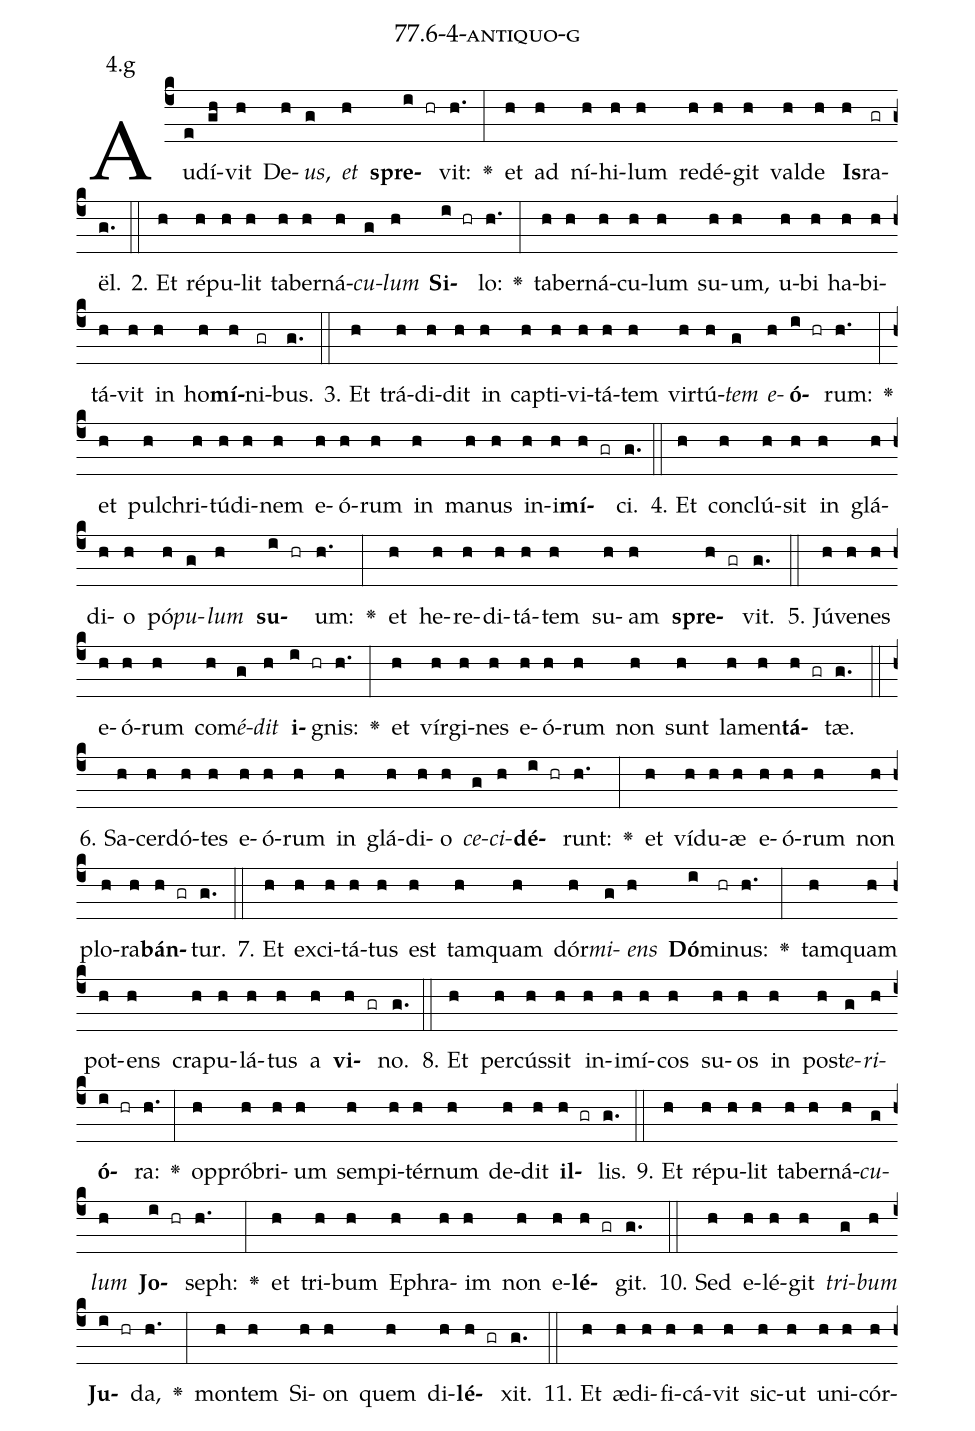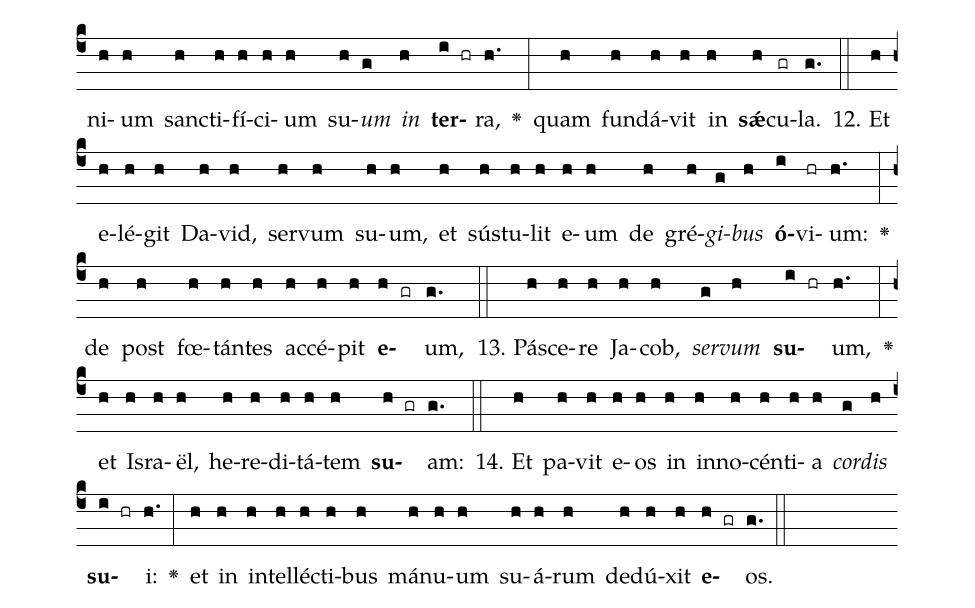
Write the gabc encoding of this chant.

name: 77.6-4-antiquo-g;
annotation: 4.g;
%%
(c4)Au(e)dí(gh)vit(h) De(h)<i>us</i>,(g) <i>et</i>(h) <b>spre</b>(i hr)vit:(h.) <v>\greheightstar</v>(:) et(h) ad(h) ní(h)hi(h)lum(h) red(h)é(h)git(h) val(h)de(h) <b>Is</b>(h)ra(gr)ël.(g.) (::)
2. Et(h) ré(h)pu(h)lit(h) ta(h)ber(h)ná(h)<i>cu</i>(g)<i>lum</i>(h) <b>Si</b>(i hr)lo:(h.) <v>\greheightstar</v>(:) ta(h)ber(h)ná(h)cu(h)lum(h) su(h)um,(h) u(h)bi(h) ha(h)bi(h)tá(h)vit(h) in(h) ho(h)<b>mí</b>(h)ni(gr)bus.(g.) (::)
3. Et(h) trá(h)di(h)dit(h) in(h) cap(h)ti(h)vi(h)tá(h)tem(h) vir(h)tú(h)<i>tem</i>(g) <i>e</i>(h)<b>ó</b>(i hr)rum:(h.) <v>\greheightstar</v>(:) et(h) pul(h)chri(h)tú(h)di(h)nem(h) e(h)ó(h)rum(h) in(h) ma(h)nus(h) in(h)i(h)<b>mí</b>(h gr)ci.(g.) (::)
4. Et(h) con(h)clú(h)sit(h) in(h) glá(h)di(h)o(h) pó(h)<i>pu</i>(g)<i>lum</i>(h) <b>su</b>(i hr)um:(h.) <v>\greheightstar</v>(:) et(h) he(h)re(h)di(h)tá(h)tem(h) su(h)am(h) <b>spre</b>(h gr)vit.(g.) (::)
5. Jú(h)ve(h)nes(h) e(h)ó(h)rum(h) com(h)<i>é</i>(g)<i>dit</i>(h) <b>i</b>(i hr)gnis:(h.) <v>\greheightstar</v>(:) et(h) vír(h)gi(h)nes(h) e(h)ó(h)rum(h) non(h) sunt(h) la(h)men(h)<b>tá</b>(h gr)tæ.(g.) (::)
6. Sa(h)cer(h)dó(h)tes(h) e(h)ó(h)rum(h) in(h) glá(h)di(h)o(h) <i>ce</i>(g)<i>ci</i>(h)<b>dé</b>(i hr)runt:(h.) <v>\greheightstar</v>(:) et(h) ví(h)du(h)æ(h) e(h)ó(h)rum(h) non(h) plo(h)ra(h)<b>bán</b>(h gr)tur.(g.) (::)
7. Et(h) ex(h)ci(h)tá(h)tus(h) est(h) tam(h)quam(h) dór(h)<i>mi</i>(g)<i>ens</i>(h) <b>Dó</b>(i)mi(hr)nus:(h.) <v>\greheightstar</v>(:) tam(h)quam(h) pot(h)ens(h) cra(h)pu(h)lá(h)tus(h) a(h) <b>vi</b>(h gr)no.(g.) (::)
8. Et(h) per(h)cús(h)sit(h) in(h)i(h)mí(h)cos(h) su(h)os(h) in(h) post(h)<i>e</i>(g)<i>ri</i>(h)<b>ó</b>(i hr)ra:(h.) <v>\greheightstar</v>(:) op(h)pró(h)bri(h)um(h) sem(h)pi(h)tér(h)num(h) de(h)dit(h) <b>il</b>(h gr)lis.(g.) (::)
9. Et(h) ré(h)pu(h)lit(h) ta(h)ber(h)ná(h)<i>cu</i>(g)<i>lum</i>(h) <b>Jo</b>(i hr)seph:(h.) <v>\greheightstar</v>(:) et(h) tri(h)bum(h) E(h)phra(h)im(h) non(h) e(h)<b>lé</b>(h gr)git.(g.) (::)
10. Sed(h) e(h)lé(h)git(h) <i>tri</i>(g)<i>bum</i>(h) <b>Ju</b>(i hr)da,(h.) <v>\greheightstar</v>(:) mon(h)tem(h) Si(h)on(h) quem(h) di(h)<b>lé</b>(h gr)xit.(g.) (::)
11. Et(h) æ(h)di(h)fi(h)cá(h)vit(h) sic(h)ut(h) u(h)ni(h)cór(h)ni(h)um(h) sanc(h)ti(h)fí(h)ci(h)um(h) su(h)<i>um</i>(g) <i>in</i>(h) <b>ter</b>(i hr)ra,(h.) <v>\greheightstar</v>(:) quam(h) fun(h)dá(h)vit(h) in(h) <b>sǽ</b>(h)cu(gr)la.(g.) (::)
12. Et(h) e(h)lé(h)git(h) Da(h)vid,(h) ser(h)vum(h) su(h)um,(h) et(h) sús(h)tu(h)lit(h) e(h)um(h) de(h) gré(h)<i>gi</i>(g)<i>bus</i>(h) <b>ó</b>(i)vi(hr)um:(h.) <v>\greheightstar</v>(:) de(h) post(h) fœ(h)tán(h)tes(h) ac(h)cé(h)pit(h) <b>e</b>(h gr)um,(g.) (::)
13. Pá(h)sce(h)re(h) Ja(h)cob,(h) <i>ser</i>(g)<i>vum</i>(h) <b>su</b>(i hr)um,(h.) <v>\greheightstar</v>(:) et(h) Is(h)ra(h)ël,(h) he(h)re(h)di(h)tá(h)tem(h) <b>su</b>(h gr)am:(g.) (::)
14. Et(h) pa(h)vit(h) e(h)os(h) in(h) in(h)no(h)cén(h)ti(h)a(h) <i>cor</i>(g)<i>dis</i>(h) <b>su</b>(i hr)i:(h.) <v>\greheightstar</v>(:) et(h) in(h) in(h)tel(h)léc(h)ti(h)bus(h) má(h)nu(h)um(h) su(h)á(h)rum(h) de(h)dú(h)xit(h) <b>e</b>(h gr)os.(g.) (::)
